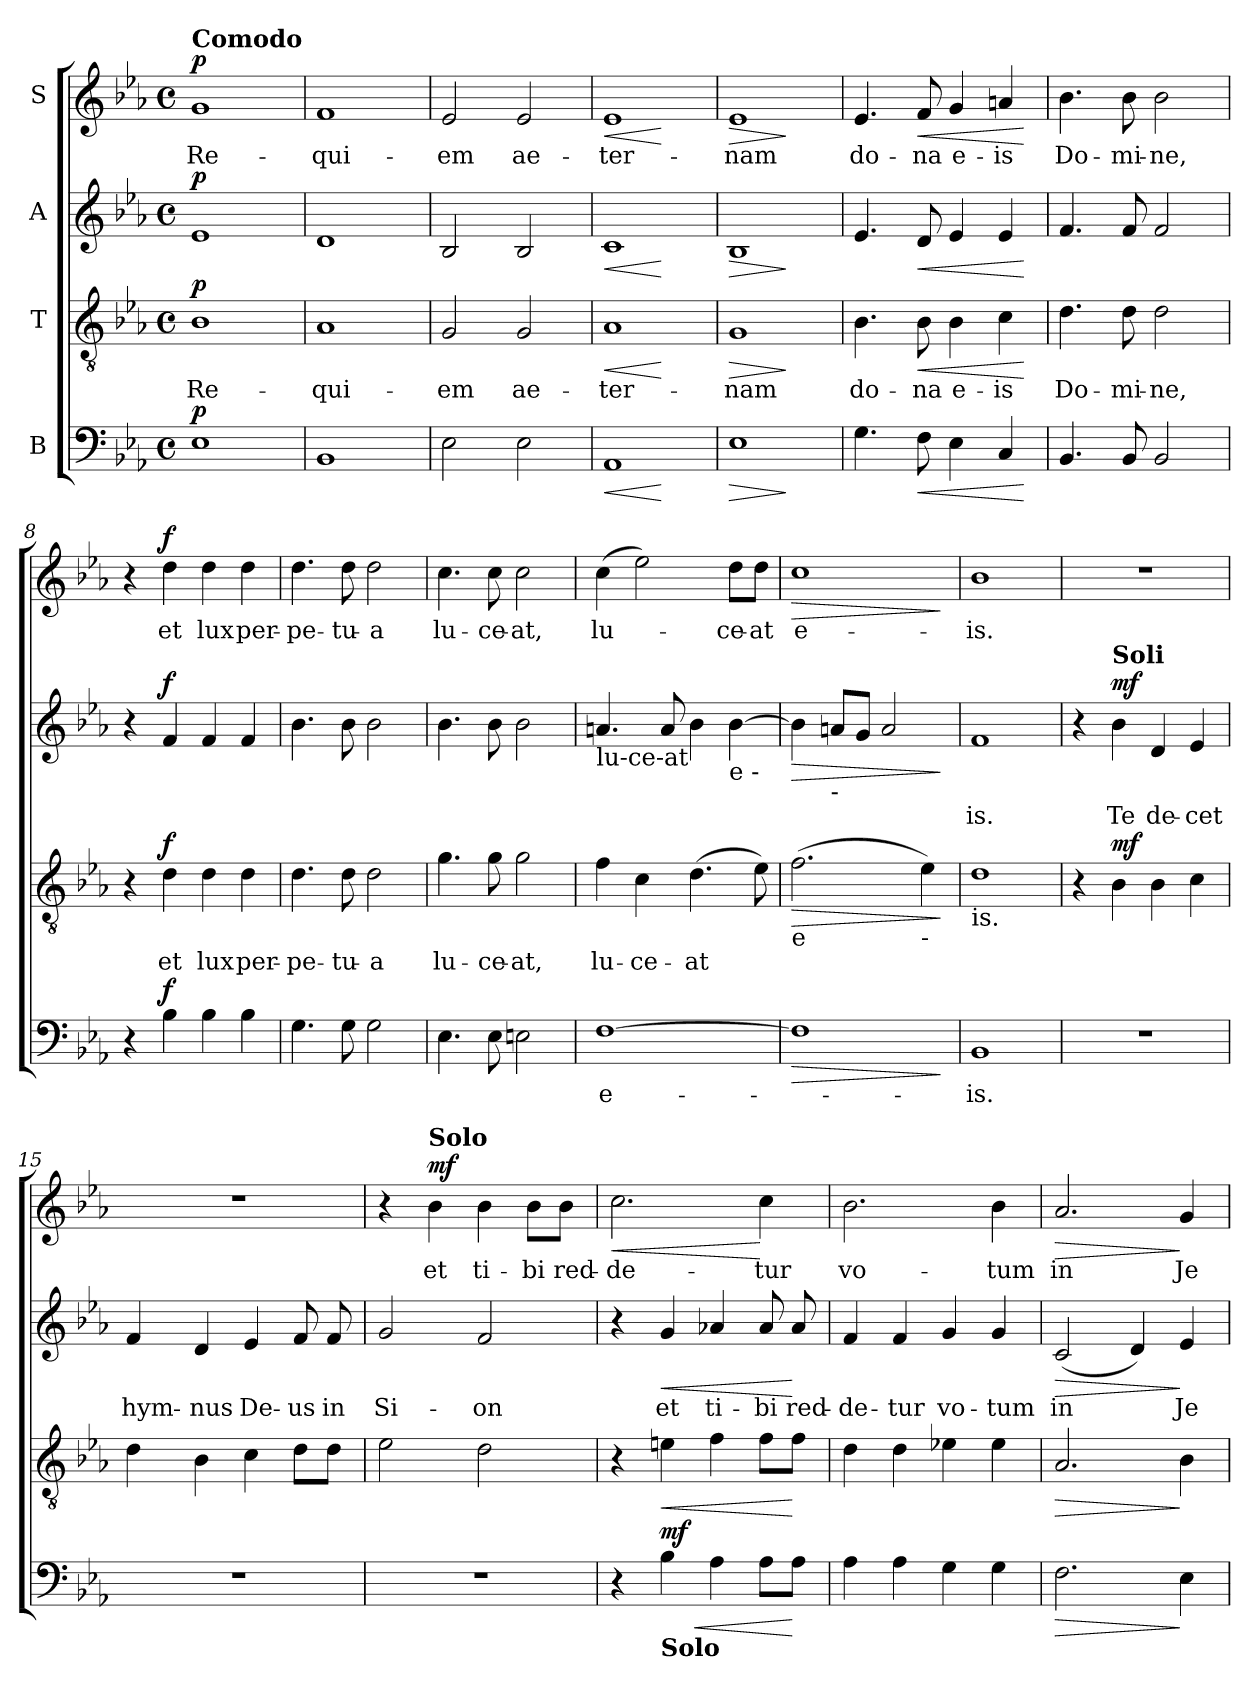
**kern	**text	**dynam	**kern	**text	**dynam	**kern	**text	**dynam	**kern	**text	**dynam
*part4	*part4	*part4	*part3	*part3	*part3	*part2	*part2	*part2	*part1	*part1	*part1
*staff4	*staff4	*staff4	*staff3	*staff3	*staff3	*staff2	*staff2	*staff2	*staff1	*staff1	*staff1
*I"B	*	*	*I"T	*	*	*I"A	*	*	*I"S	*	*
*clefF4	*	*	*clefGv2	*	*	*clefG2	*	*	*clefG2	*	*
*k[b-e-a-]	*	*	*k[b-e-a-]	*	*	*k[b-e-a-]	*	*	*k[b-e-a-]	*	*
*E-:	*	*	*E-:	*	*	*E-:	*	*	*E-:	*	*
*M4/4	*	*	*M4/4	*	*	*M4/4	*	*	*M4/4	*	*
*met(c)	*	*	*met(c)	*	*	*met(c)	*	*	*met(c)	*	*
*MM76	*	*	*MM76	*	*	*MM76	*	*	*MM76	*	*
=1	=1	=1	=1	=1	=1	=1	=1	=1	=1	=1	=1
!	!	!	!	!	!	!	!	!	!LO:TX:a:B:t=Comodo	!	!
!	!	!LO:DY:a	!	!	!LO:DY:a	!	!	!LO:DY:a	!	!	!LO:DY:a
1E-	.	p	1B-	Re-	p	1e-	.	p	1g	Re-	p
=2	=2	=2	=2	=2	=2	=2	=2	=2	=2	=2	=2
1BB-	.	.	1A-	-qui-	.	1d	.	.	1f	-qui-	.
=3	=3	=3	=3	=3	=3	=3	=3	=3	=3	=3	=3
2E-\	.	.	2G/	-em	.	2B-/	.	.	2e-/	-em	.
2E-\	.	.	2G/	ae-	.	2B-/	.	.	2e-/	ae-	.
=4	=4	=4	=4	=4	=4	=4	=4	=4	=4	=4	=4
!	!	!LO:HP:b	!	!	!LO:HP:b	!	!	!LO:HP:b	!	!	!LO:HP:b
1AA-	.	<	1A-	-ter-	<	1c	.	<	1e-	-ter-	<
.	.	[	.	.	[	.	.	[	.	.	[
=5	=5	=5	=5	=5	=5	=5	=5	=5	=5	=5	=5
!	!	!LO:HP:b	!	!	!LO:HP:b	!	!	!LO:HP:b	!	!	!LO:HP:b
1E-	.	>	1G	-nam	>	1B-	.	>	1e-	-nam	>
.	.	]	.	.	]	.	.	]	.	.	]
=6	=6	=6	=6	=6	=6	=6	=6	=6	=6	=6	=6
4.G\	.	.	4.B-\	do-	.	4.e-/	.	.	4.e-/	do-	.
!	!	!LO:HP:b	!	!	!LO:HP:b	!	!	!LO:HP:b	!	!	!LO:HP:b
8F\	.	<	8B-\	-na	<	8d/	.	<	8f/	-na	<
4E-\	.	.	4B-\	e-	.	4e-/	.	.	4g/	e-	.
4C/	.	.	4c\	-is	.	4e-/	.	.	4an/	-is	.
.	.	[	.	.	[	.	.	[	.	.	[
=7	=7	=7	=7	=7	=7	=7	=7	=7	=7	=7	=7
4.BB-/	.	.	4.d\	Do-	.	4.f/	.	.	4.b-\	Do-	.
8BB-/	.	.	8d\	-mi-	.	8f/	.	.	8b-\	-mi-	.
2BB-/	.	.	2d\	-ne,	.	2f/	.	.	2b-\	-ne,	.
=8	=8	=8	=8	=8	=8	=8	=8	=8	=8	=8	=8
4r	.	.	4r	.	.	4r	.	.	4r	.	.
!	!	!LO:DY:a	!	!	!LO:DY:a	!	!	!LO:DY:a	!	!	!LO:DY:a
4B-\	.	f	4d\	et	f	4f/	.	f	4dd\	et	f
4B-\	.	.	4d\	lux	.	4f/	.	.	4dd\	lux	.
4B-\	.	.	4d\	per-	.	4f/	.	.	4dd\	per-	.
=9	=9	=9	=9	=9	=9	=9	=9	=9	=9	=9	=9
4.G\	.	.	4.d\	-pe-	.	4.b-\	.	.	4.dd\	-pe-	.
8G\	.	.	8d\	-tu-	.	8b-\	.	.	8dd\	-tu-	.
2G\	.	.	2d\	-a	.	2b-\	.	.	2dd\	-a	.
=10	=10	=10	=10	=10	=10	=10	=10	=10	=10	=10	=10
4.E-\	.	.	4.g\	lu-	.	4.b-\	.	.	4.cc\	lu-	.
8E-\	.	.	8g\	-ce-	.	8b-\	.	.	8cc\	-ce-	.
2En\	.	.	2g\	-at,	.	2b-\	.	.	2cc\	-at,	.
=11	=11	=11	=11	=11	=11	=11	=11	=11	=11	=11	=11
!	!	!	!	!	!	!LO:TX:b:t=lu-ce-at	!	!	!	!	!
[1F	e-	.	4f\	lu-	.	4.an/	.	.	(>4cc\	lu-	.
.	.	.	4c\	-ce-	.	.	.	.	2ee-\)	.	.
.	.	.	.	.	.	8a/	.	.	.	.	.
.	.	.	(>4.d\	-at	.	4b-\	.	.	.	.	.
!	!	!	!	!	!	!LO:TX:b:t=e   -	!	!	!	!	!
.	.	.	.	.	.	[4b-\	.	.	8dd\L	-ce-	.
.	.	.	8e-\)	.	.	.	.	.	8dd\J	-at	.
!!LO:LB:g=z
=12	=12	=12	=12	=12	=12	=12	=12	=12	=12	=12	=12
!	!	!	!LO:TX:b:t=e	!	!	!	!	!	!	!	!
!	!	!LO:HP:b	!	!	!LO:HP:b	!	!	!LO:HP:b	!	!	!LO:HP:b
1F]	.	>	(>2.f\	.	>	4b-\]	.	>	1cc	e-	>
!	!	!	!	!	!	!LO:TX:b:t=-	!	!	!	!	!
.	.	.	.	.	.	8an/L	.	.	.	.	.
.	.	.	.	.	.	8g/J	.	.	.	.	.
.	.	.	.	.	.	2a/	.	.	.	.	.
!	!	!	!LO:TX:b:t=-	!	!	!	!	!	!	!	!
.	.	.	4e-\)	.	.	.	.	.	.	.	.
.	.	]	.	.	]	.	.	]	.	.	]
=13	=13	=13	=13	=13	=13	=13	=13	=13	=13	=13	=13
!	!	!	!LO:TX:b:t=is.	!	!	!	!	!	!	!	!
1BB-	-is.	.	1d	.	.	1f	-is.	.	1b-	-is.	.
=14	=14	=14	=14	=14	=14	=14	=14	=14	=14	=14	=14
1r	.	.	4r	.	.	4r	.	.	1r	.	.
!	!	!	!	!	!	!LO:TX:a:B:t=Soli	!	!	!	!	!
!	!	!	!	!	!LO:DY:a	!	!	!LO:DY:a	!	!	!
.	.	.	4B-\	.	mf	4b-\	Te	mf	.	.	.
.	.	.	4B-\	.	.	4d/	de-	.	.	.	.
.	.	.	4c\	.	.	4e-/	-cet	.	.	.	.
=15	=15	=15	=15	=15	=15	=15	=15	=15	=15	=15	=15
1r	.	.	4d\	.	.	4f/	hym-	.	1r	.	.
.	.	.	4B-\	.	.	4d/	-nus	.	.	.	.
.	.	.	4c\	.	.	4e-/	De-	.	.	.	.
.	.	.	8d\L	.	.	8f/	-us	.	.	.	.
.	.	.	8d\J	.	.	8f/	in	.	.	.	.
=16	=16	=16	=16	=16	=16	=16	=16	=16	=16	=16	=16
1r	.	.	2e-\	.	.	2g/	Si-	.	4r	.	.
!	!	!	!	!	!	!	!	!	!LO:TX:a:B:t=Solo	!	!
!	!	!	!	!	!	!	!	!	!	!	!LO:DY:a
.	.	.	.	.	.	.	.	.	4b-\	et	mf
.	.	.	2d\	.	.	2f/	-on	.	4b-\	ti-	.
.	.	.	.	.	.	.	.	.	8b-\L	-bi	.
.	.	.	.	.	.	.	.	.	8b-\J	red-	.
=17	=17	=17	=17	=17	=17	=17	=17	=17	=17	=17	=17
!	!	!	!	!	!	!	!	!	!	!	!LO:HP:b
4r	.	.	4r	.	.	4r	.	.	2.cc\	-de-	<
!LO:TX:b:B:t=Solo	!	!	!	!	!	!	!	!	!	!	!
!	!	!LO:HP:b	!	!	!LO:HP:b	!	!	!LO:HP:b	!	!	!
!	!	!LO:DY:n=1:a	!	!	!	!	!	!	!	!	!
4B-\	.	< mf	4en\	.	<	4g/	et	<	.	.	.
4A-\	.	.	4f\	.	.	4a-X/	ti-	.	.	.	.
8A-\L	.	.	8f\L	.	.	8a-/	-bi	.	4cc\	-tur	[
8A-\J	.	[	8f\J	.	[	8a-/	red-	[	.	.	.
=18	=18	=18	=18	=18	=18	=18	=18	=18	=18	=18	=18
4A-\	.	.	4d\	.	.	4f/	-de-	.	2.b-\	vo-	.
4A-\	.	.	4d\	.	.	4f/	-tur	.	.	.	.
4G\	.	.	4e-X\	.	.	4g/	vo-	.	.	.	.
4G\	.	.	4e-\	.	.	4g/	-tum	.	4b-\	-tum	.
=19	=19	=19	=19	=19	=19	=19	=19	=19	=19	=19	=19
!	!	!LO:HP:b	!	!	!LO:HP:b	!	!	!LO:HP:b	!	!	!LO:HP:b
2.F\	.	>	2.A-/	.	>	(>2c/	in	>	2.a-/	in	>
.	.	.	.	.	.	4d/)	.	.	.	.	.
4E-\	.	]	4B-\	.	]	4e-/	Je-	]	4g/	Je-	]
=	=	=	=	=	=	=	=	=	=	=	=
*-	*-	*-	*-	*-	*-	*-	*-	*-	*-	*-	*-
